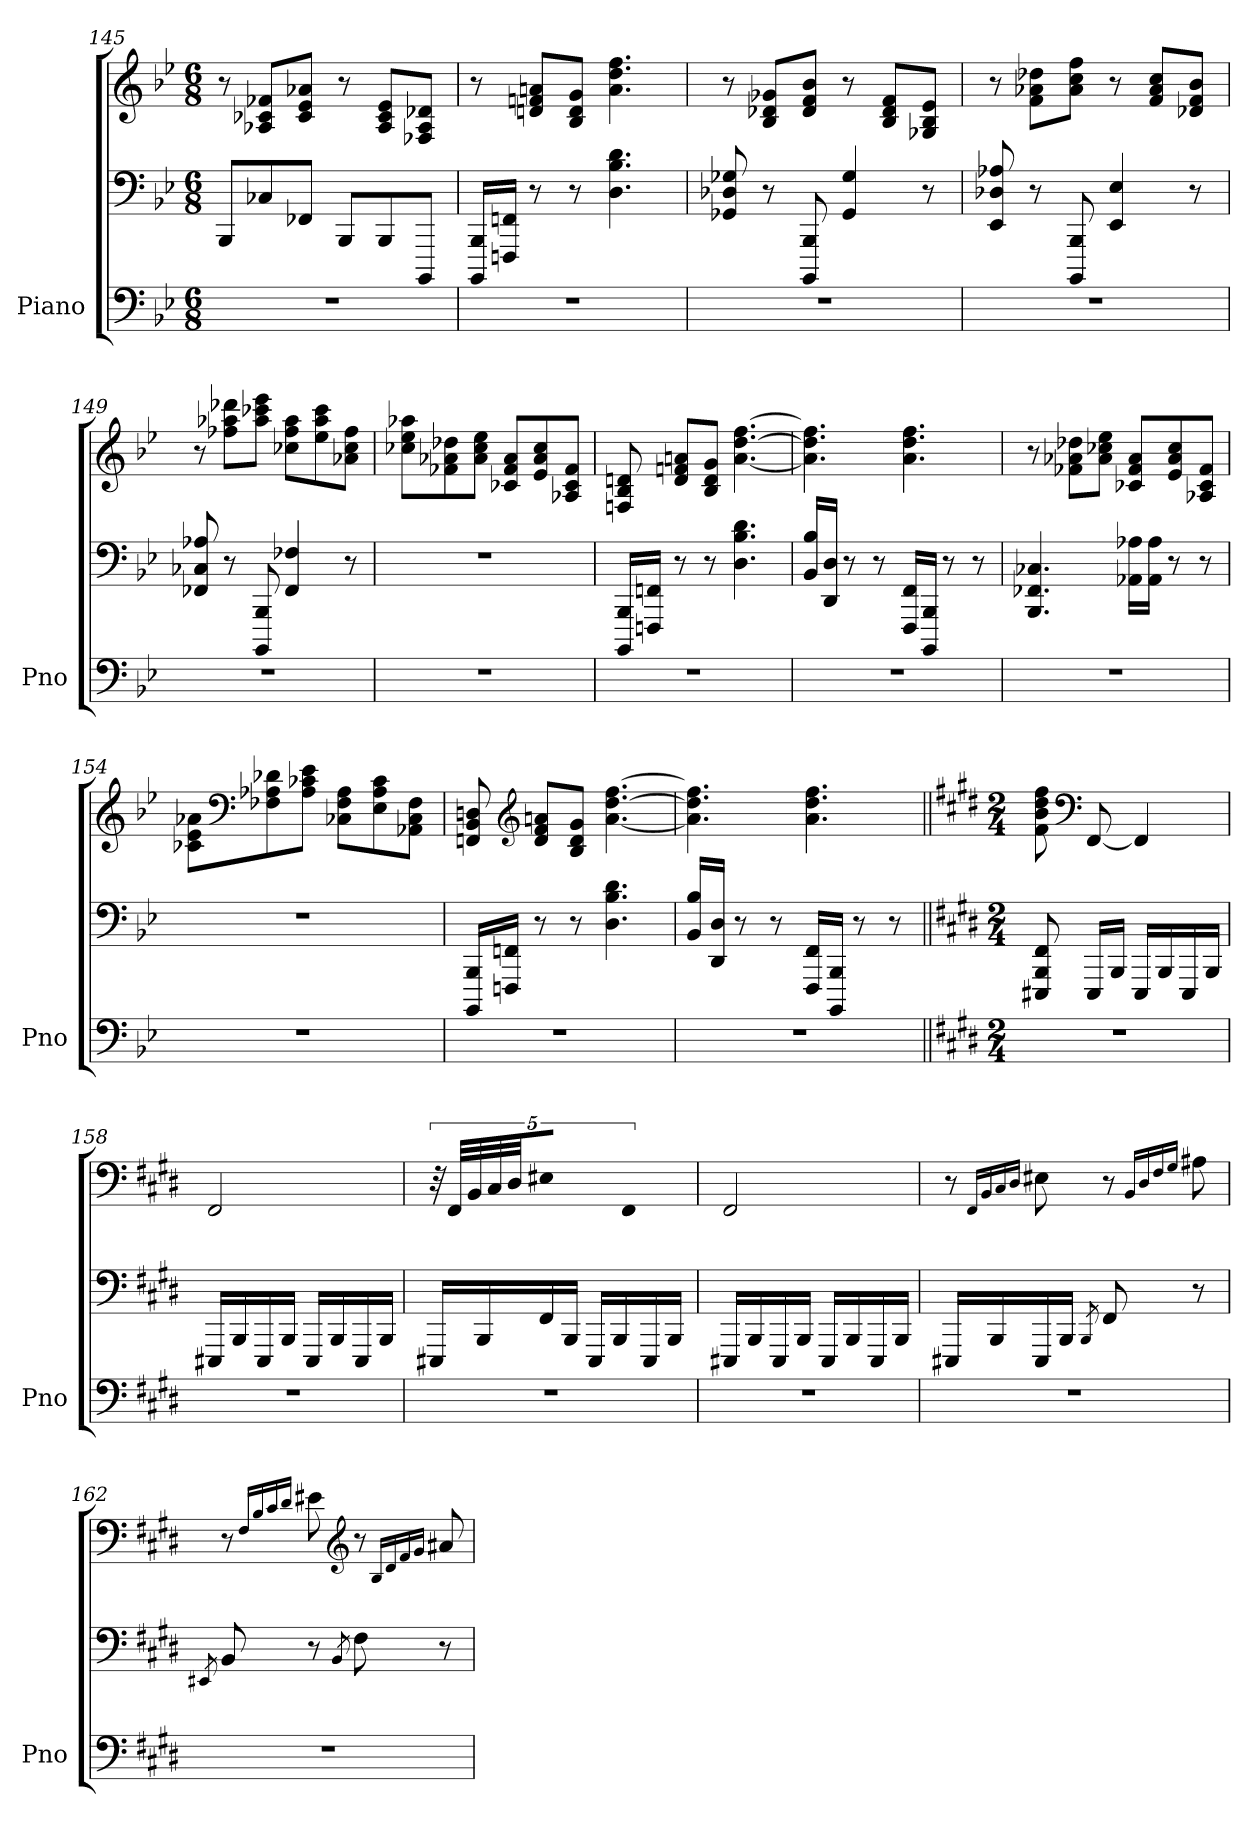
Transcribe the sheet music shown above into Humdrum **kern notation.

**kern	**kern	**kern
*part1	*part1	*part1
*staff3	*staff2	*staff1
*I"Piano	*	*
*I'Pno	*	*
*clefF4	*clefF4	*clefG2
*k[b-e-]	*k[b-e-]	*k[b-e-]
*M6/8	*M6/8	*M6/8
=145	=145	=145
2.r	8BBB-L	8r
.	8C-X	8A-X 8c-X 8f-XL
.	8FF-XJ	8c- 8e- 8a-XJ
.	8BBB-L	8r
.	8BBB-	8A- 8c- 8e-L
.	8BBBB-J	8F-X 8A- 8d-XJ
=146	=146	=146
2.r	16BBBB- 16BBB-LL	8r
.	16FFFn 16FFnJJ	.
.	8r	8dn 8fn 8anL
.	8r	8B- 8d 8gJ
.	4.D 4.B- 4.d	4.a 4.dd 4.ff
=147	=147	=147
2.r	8GG-X 8D-X 8G-X	8r
.	8r	8B- 8d-X 8g-XL
.	8BBBB- 8BBB-	8d- 8f 8b-J
.	4GG- 4G-	8r
.	.	8B- 8d- 8fL
.	8r	8G-X 8B- 8e-J
=148	=148	=148
2.r	8EE- 8D-X 8A-X	8r
.	8r	8f 8a-X 8dd-XL
.	8BBBB- 8BBB-	8a- 8cc 8ffJ
.	4EE- 4E-	8r
.	.	8f 8a- 8ccL
.	8r	8d-X 8f 8b-J
=149	=149	=149
2.r	8FF-X 8C-X 8A-X	8r
.	8r	8ff-X 8aa-X 8ddd-XL
.	8BBBB- 8BBB-	8aa- 8ccc-X 8eee-J
.	4FF- 4F-X	8cc-X 8ff- 8aa-L
.	.	8ee- 8aa- 8ccc-
.	8r	8a-X 8cc- 8ff-J
=150	=150	=150
2.r	2.r	8cc-X 8ee- 8aa-XL
.	.	8f-X 8a-X 8dd-X
.	.	8a- 8cc- 8ee-J
.	.	8c-X 8f- 8a-L
.	.	8e- 8a- 8cc-
.	.	8A-X 8c- 8f-J
=151	=151	=151
2.r	16BBBB- 16BBB-LL	8Fn 8B- 8dn
.	16FFFn 16FFnJJ	.
.	8r	8d 8fn 8anL
.	8r	8B- 8d 8gJ
.	4.D 4.B- 4.d	[4.a [4.dd [4.ff
=152	=152	=152
2.r	16BB- 16B-LL	4.a] 4.dd] 4.ff]
.	16DD 16DJJ	.
.	8r	.
.	8r	.
.	16FFF 16FFLL	4.a 4.dd 4.ff
.	16BBBB- 16BBB-JJ	.
.	8r	.
.	8r	.
=153	=153	=153
2.r	4.BBB- 4.FF-X 4.C-X	8r
.	.	8f-X 8a-X 8dd-XL
.	.	8a- 8cc-X 8ee-J
.	16AA-X 16A-XLL	8c-X 8f- 8a-L
.	16AA- 16A-JJ	.
.	8r	8e- 8a- 8cc-
.	8r	8A-X 8c- 8f-J
=154	=154	=154
2.r	2.r	8c-X 8e- 8a-XL
*	*	*clefF4
.	.	8F-X 8A-X 8d-X
.	.	8A- 8c-X 8e-J
.	.	8C-X 8F- 8A-L
.	.	8E- 8A- 8c-
.	.	8AA-X 8C- 8F-J
=155	=155	=155
2.r	16BBBB- 16BBB-LL	8FFn 8BB- 8Dn
.	16FFFn 16FFnJJ	.
*	*	*clefG2
.	8r	8d 8f 8anL
.	8r	8B- 8d 8gJ
.	4.D 4.B- 4.d	[4.a [4.dd [4.ff
=156	=156	=156
2.r	16BB- 16B-LL	4.a] 4.dd] 4.ff]
.	16DD 16DJJ	.
.	8r	.
.	8r	.
.	16FFF 16FFLL	4.a 4.dd 4.ff
.	16BBBB- 16BBB-JJ	.
.	8r	.
.	8r	.
=157||	=157||	=157||
*k[f#c#g#d#]	*k[f#c#g#d#]	*k[f#c#g#d#]
*M2/4	*M2/4	*M2/4
2r	8EEE#X 8BBB 8FF#	8f# 8b 8dd# 8ff#
*	*	*clefF4
.	16EEE#LL	[8FF#
.	16BBBJJ	.
.	16EEE#LL	4FF#]
.	16BBB	.
.	16EEE#	.
.	16BBBJJ	.
=158	=158	=158
2r	16EEE#XLL	2FF#
.	16BBB	.
.	16EEE#	.
.	16BBBJJ	.
.	16EEE#LL	.
.	16BBB	.
.	16EEE#	.
.	16BBBJJ	.
=159	=159	=159
2r	16EEE#XLL	40r
.	.	40FF#LLL
.	.	40BB
.	16BBB	.
.	.	40C#
.	.	40D#JJ
.	16FF#	8E#XJ
.	16BBBJJ	.
.	16EEE#LL	4FF#
.	16BBB	.
.	16EEE#	.
.	16BBBJJ	.
=160	=160	=160
2r	16EEE#XLL	2FF#
.	16BBB	.
.	16EEE#	.
.	16BBBJJ	.
.	16EEE#LL	.
.	16BBB	.
.	16EEE#	.
.	16BBBJJ	.
=161	=161	=161
2r	16EEE#XLL	8r
.	16BBB	.
.	.	16qqFF#/LL
.	.	16qqBB/
.	.	16qqC#/
.	.	16qqD#/JJ
.	16EEE#	8E#X
.	16BBBJJ	.
.	8qBBB/	.
.	8FF#	8r
.	.	16qqBB/LL
.	.	16qqD#/
.	.	16qqF#/
.	.	16qqG#/JJ
.	8r	8A#X
=162	=162	=162
.	8qEE#X/	.
2r	8BB	8r
.	.	16qqF#/LL
.	.	16qqB/
.	.	16qqc#/
.	.	16qqd#/JJ
.	8r	8e#X
.	8qBB/	.
*	*	*clefG2
.	8F#	8r
.	.	16qqB/LL
.	.	16qqd#/
.	.	16qqf#/
.	.	16qqg#/JJ
.	8r	8a#X
=	=	=
*-	*-	*-
